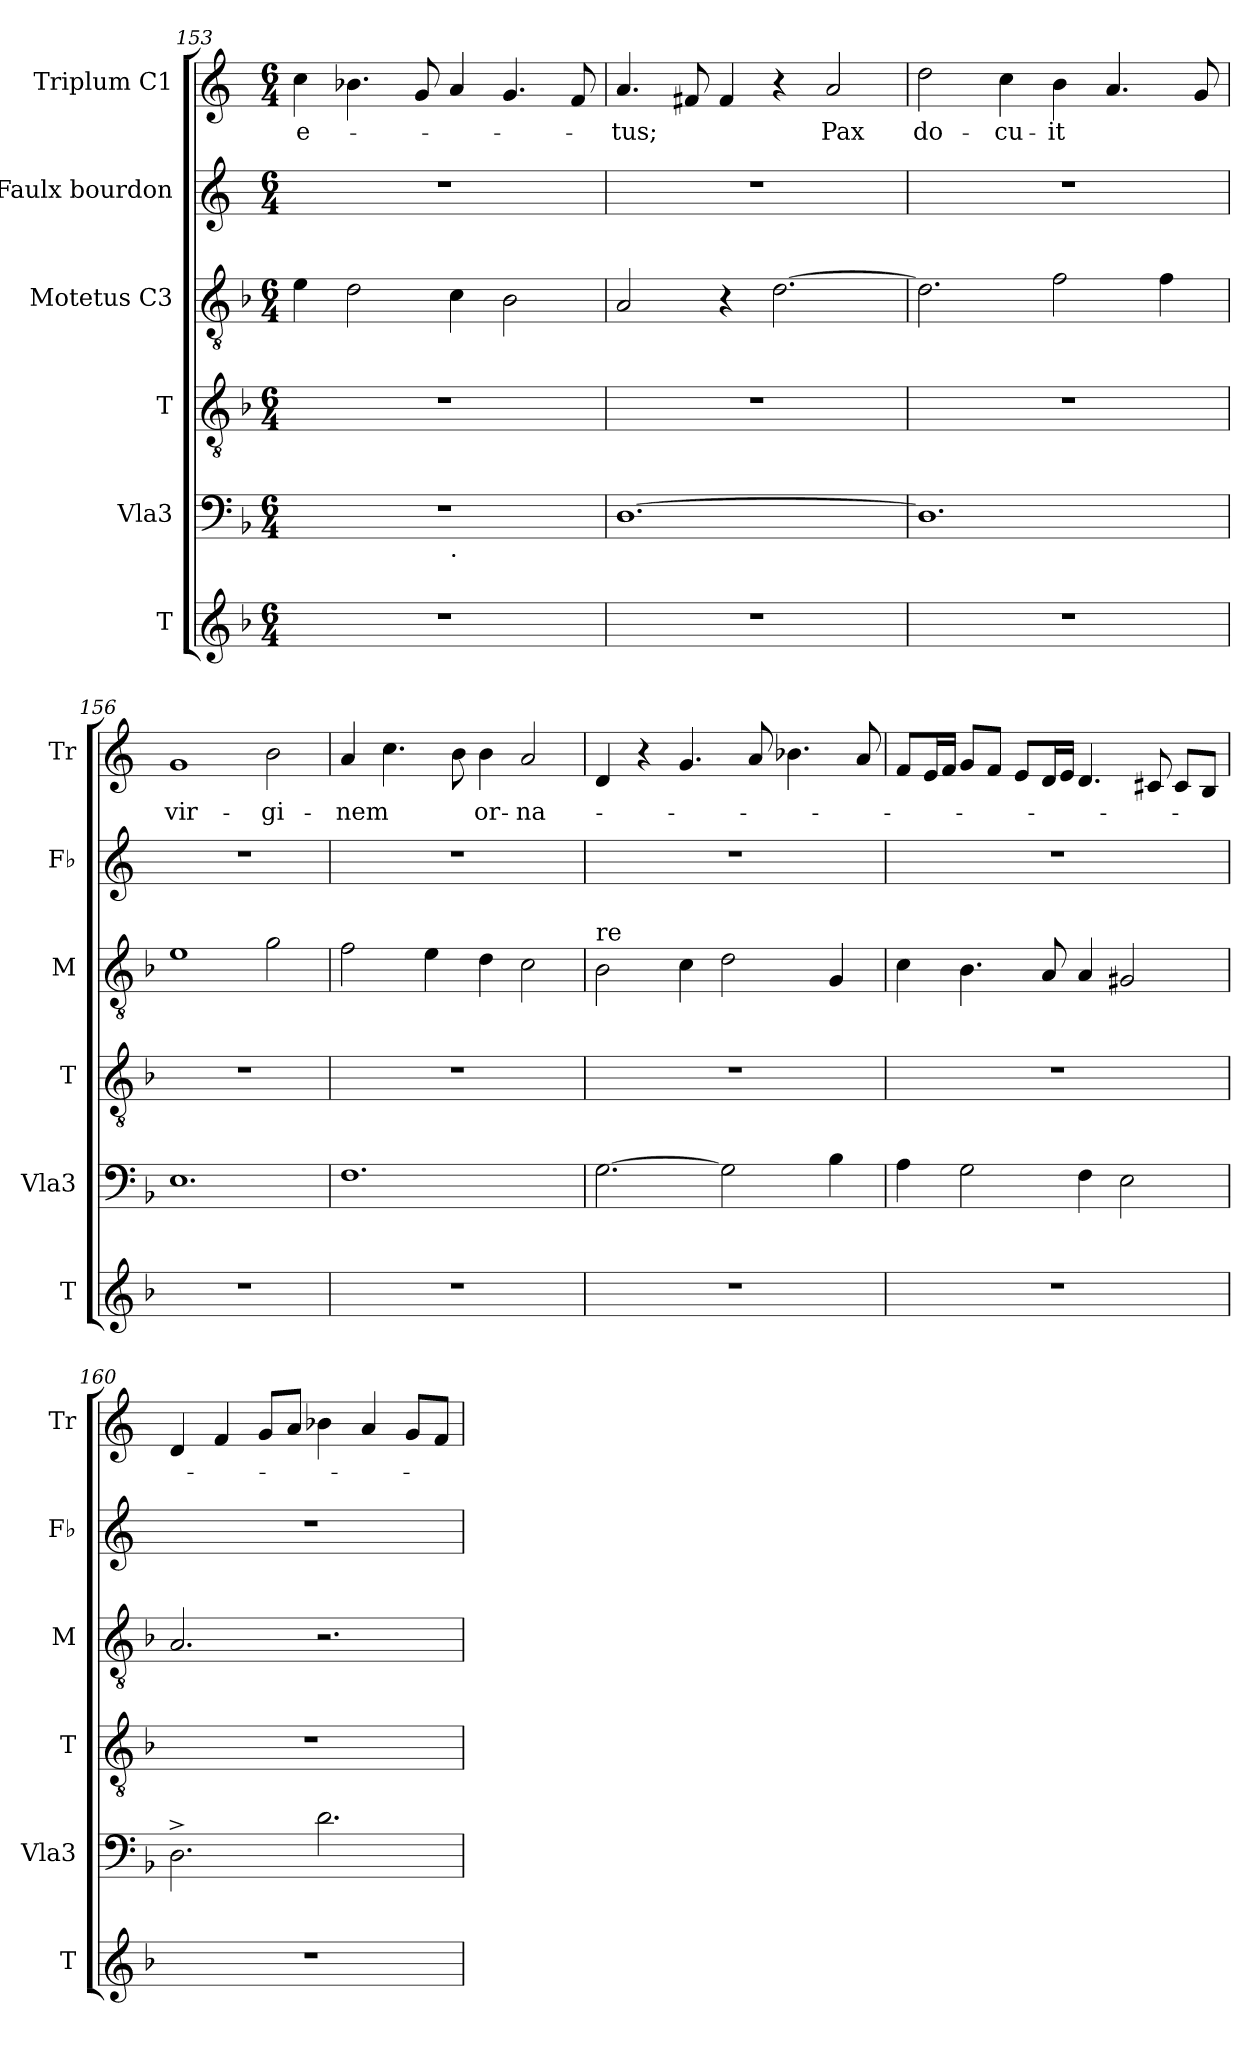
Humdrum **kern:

**kern	**kern	**kern	**kern	**kern	**kern	**text
*part6	*part5	*part4	*part3	*part2	*part1	*part1
*staff6	*staff5	*staff4	*staff3	*staff2	*staff1	*staff1
*I"T	*I"Vla3	*I"T	*I"Motetus C3	*I"Faulx bourdon	*I"Triplum C1	*
*I'T	*I'Vla3	*I'T	*I'M	*I'Fb	*I'Tr	*
!!LO:LB:g=z
*clefG2	*clefF4	*clefGv2	*clefGv2	*clefG2	*clefG2	*
*	*	*	*	*ITrd-3c-5	*ITrd-3c-5	*
*k[b-]	*k[b-]	*k[b-]	*k[b-]	*k[b-]	*k[b-]	*
*F:	*F:	*F:	*F:	*F:	*F:	*
*M6/4	*M6/4	*M6/4	*M6/4	*M6/4	*M6/4	*
=153	=153	=153	=153	=153	=153	=153
!	!	!	!	!	!	!LO:LY:b
*	*^	*	*	*	*	*
1.r	1.r	2.ryy	1.r	4e\	1.r	4ff\	-e-
.	.	.	.	2d\	.	4.ee-X\	.
.	.	.	.	.	.	8cc/	.
!	!	!LO:TX:b:t=.	!	!	!	!	!
.	.	2.ryy	.	4c\	.	4dd/	.
.	.	.	.	2B-\	.	4.cc/	.
.	.	.	.	.	.	8b-/	.
=154	=154	=154	=154	=154	=154	=154	=154
!	!	!	!	!	!	!	!LO:LY:b
*	*v	*v	*	*	*	*	*
1.r	[>1.D	1.r	2A/	1.r	4.dd/	-tus;
.	.	.	.	.	8bn/	.
.	.	.	4r	.	4b/	.
.	.	.	[>2.d\	.	4r	.
!	!	!	!	!	!	!LO:LY:b
.	.	.	.	.	2dd/	Pax
=155	=155	=155	=155	=155	=155	=155
!	!	!	!	!	!	!LO:LY:b
1.r	1.D]	1.r	2.d\]	1.r	2gg\	do-
!	!	!	!	!	!	!LO:LY:b
.	.	.	.	.	4ff\	-cu-
!	!	!	!	!	!	!LO:LY:b
.	.	.	2f\	.	4ee\	-it
.	.	.	.	.	4.dd/	.
.	.	.	4f\	.	.	.
.	.	.	.	.	8cc/	.
=156	=156	=156	=156	=156	=156	=156
!	!	!	!	!	!	!LO:LY:b
1.r	1.E	1.r	1e	1.r	1cc	vir-
!	!	!	!	!	!	!LO:LY:b
.	.	.	2g\	.	2ee\	-gi-
=157	=157	=157	=157	=157	=157	=157
!	!	!	!	!	!	!LO:LY:b
1.r	1.F	1.r	2f\	1.r	4dd/	-nem
.	.	.	.	.	4.ff\	.
.	.	.	4e\	.	.	.
.	.	.	.	.	8ee\	.
!	!	!	!	!	!	!LO:LY:b
.	.	.	4d\	.	4ee\	or-
!	!	!	!	!	!	!LO:LY:b
.	.	.	2c\	.	2dd/	-na-
!!LO:LB:g=z
=158	=158	=158	=158	=158	=158	=158
!	!	!	!LO:TX:a:t=re	!	!	!
1.r	[>2.G\	1.r	2B-\	1.r	4g/	.
.	.	.	.	.	4r	.
.	.	.	4c\	.	4.cc/	.
.	2G\]	.	2d\	.	.	.
.	.	.	.	.	8dd/	.
.	.	.	.	.	4.ee-X\	.
.	4B-\	.	4G/	.	.	.
.	.	.	.	.	8dd/	.
=159	=159	=159	=159	=159	=159	=159
1.r	4A\	1.r	4c\	1.r	8b-/L	.
.	.	.	.	.	16a/L	.
.	.	.	.	.	16b-/JJ	.
.	2G\	.	4.B-\	.	8cc/L	.
.	.	.	.	.	8b-/J	.
.	.	.	.	.	8a/L	.
.	.	.	8A/	.	16g/L	.
.	.	.	.	.	16a/JJ	.
.	4F\	.	4A/	.	4.g/	.
.	2E>\	.	2G#X/	.	.	.
.	.	.	.	.	8f#X/	.
.	.	.	.	.	8f#/L	.
.	.	.	.	.	8e/J	.
=160	=160	=160	=160	=160	=160	=160
1.r	2.D^>\	1.r	2.A/	1.r	4g/	.
.	.	.	.	.	4b-/	.
.	.	.	.	.	8cc/L	.
.	.	.	.	.	8dd/J	.
.	2.d\	.	2.r	.	4ee-X\	.
.	.	.	.	.	4dd/	.
.	.	.	.	.	8cc/L	.
.	.	.	.	.	8b-/J	.
=	=	=	=	=	=	=
*-	*-	*-	*-	*-	*-	*-
